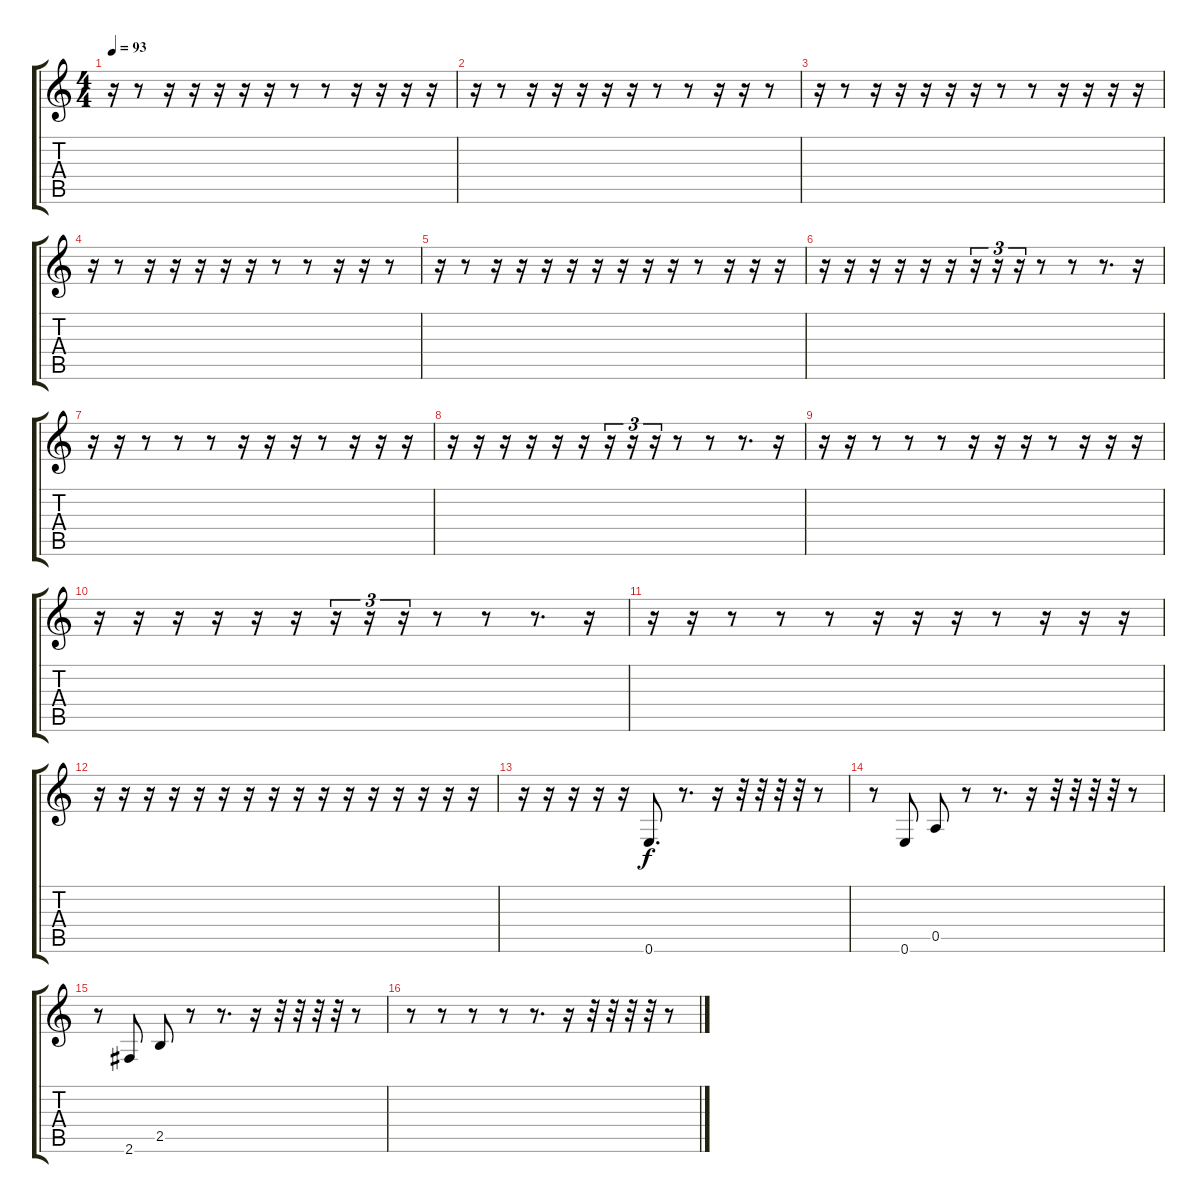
\track "" {instrument electricbassfinger}
\staff {score tabs}
\tuning (E4 B3 G3 D3 A2 E2) {hide}
\ts (4 4)
\tempo 93
\clef g2
\ks c
r.16{dy f} r.8 r.16 r.16 r.16 r.16 r.16 r.8 r.8 r.16 r.16 r.16 r.16 |
r.16 r.8 r.16 r.16 r.16 r.16 r.16 r.8 r.8 r.16 r.16 r.8 |
r.16 r.8 r.16 r.16 r.16 r.16 r.16 r.8 r.8 r.16 r.16 r.16 r.16 |
r.16 r.8 r.16 r.16 r.16 r.16 r.16 r.8 r.8 r.16 r.16 r.8 |
r.16 r.8 r.16 r.16 r.16 r.16 r.16 r.16 r.16 r.16 r.8 r.16 r.16 r.16 |
r.16 r.16 r.16 r.16 r.16 r.16 r.16{tu (3 2)} r.16{tu (3 2)} r.16{tu (3 2)} r.8 r.8 r.8{d} r.16 |
r.16 r.16 r.8 r.8 r.8 r.16 r.16 r.16 r.8 r.16 r.16 r.16 |
r.16 r.16 r.16 r.16 r.16 r.16 r.16{tu (3 2)} r.16{tu (3 2)} r.16{tu (3 2)} r.8 r.8 r.8{d} r.16 |
r.16 r.16 r.8 r.8 r.8 r.16 r.16 r.16 r.8 r.16 r.16 r.16 |
r.16 r.16 r.16 r.16 r.16 r.16 r.16{tu (3 2)} r.16{tu (3 2)} r.16{tu (3 2)} r.8 r.8 r.8{d} r.16 |
r.16 r.16 r.8 r.8 r.8 r.16 r.16 r.16 r.8 r.16 r.16 r.16 |
r.16 r.16 r.16 r.16 r.16 r.16 r.16 r.16 r.16 r.16 r.16 r.16 r.16 r.16 r.16 r.16 |
r.16 r.16 r.16 r.16 r.16 0.6.8{d} r.8{d} r.16 r.32 r.32 r.32 r.32 r.8 |
r.8 0.6.8 0.5.8 r.8 r.8{d} r.16 r.32 r.32 r.32 r.32 r.8 |
r.8 2.6.8 2.5.8 r.8 r.8{d} r.16 r.32 r.32 r.32 r.32 r.8 |
r.8 r.8 r.8 r.8 r.8{d} r.16 r.32 r.32 r.32 r.32 r.8
